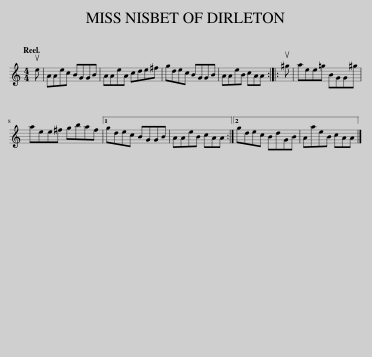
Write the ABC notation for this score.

X:1
L:1/8
Q:1/4=120
M:4/4
I:linebreak $
K:C
V:1 treble
V:1
 ue | AAec BGGB | AAeA cde^f | gdec BGGB | AAeB cAA :: %5
 u^g | aee=g BGG^g |$ aee^f gbaf |1 gdec BGGB | AAeB cAA :|2 %10
 gdec BdGB | AaeB cAA |] %12
